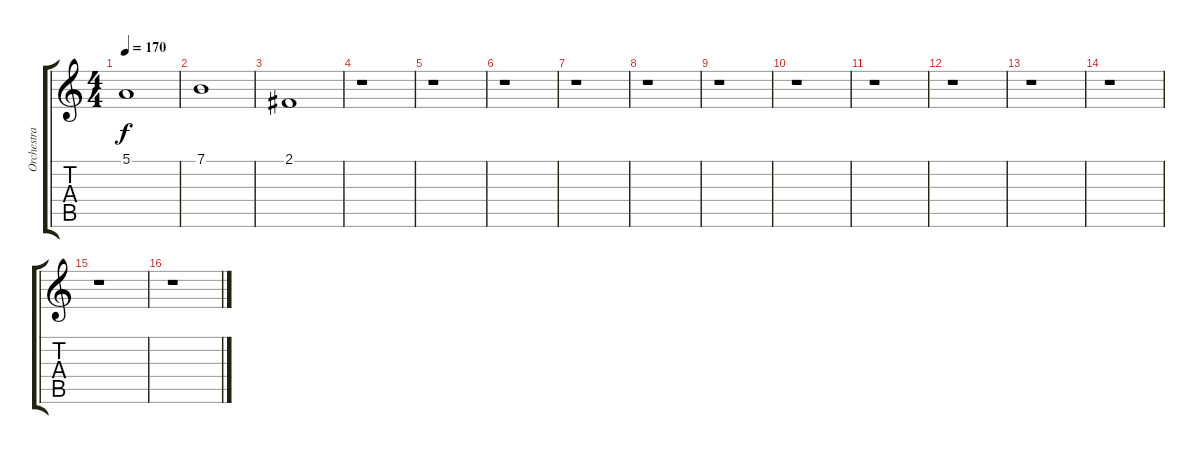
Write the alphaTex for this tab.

\track ("Orchestra" "Orchestra") {instrument viola}
\staff {score tabs}
\tuning (E4 B3 G3 D3 A2 E2) {hide}
\ts (4 4)
\tempo 170
\clef g2
\ks c
5.1.1{dy f} |
7.1.1 |
2.1.1 |
r.1 |
r.1 |
r.1 |
r.1 |
r.1 |
r.1 |
r.1 |
r.1 |
r.1 |
r.1 |
r.1 |
r.1 |
r.1
